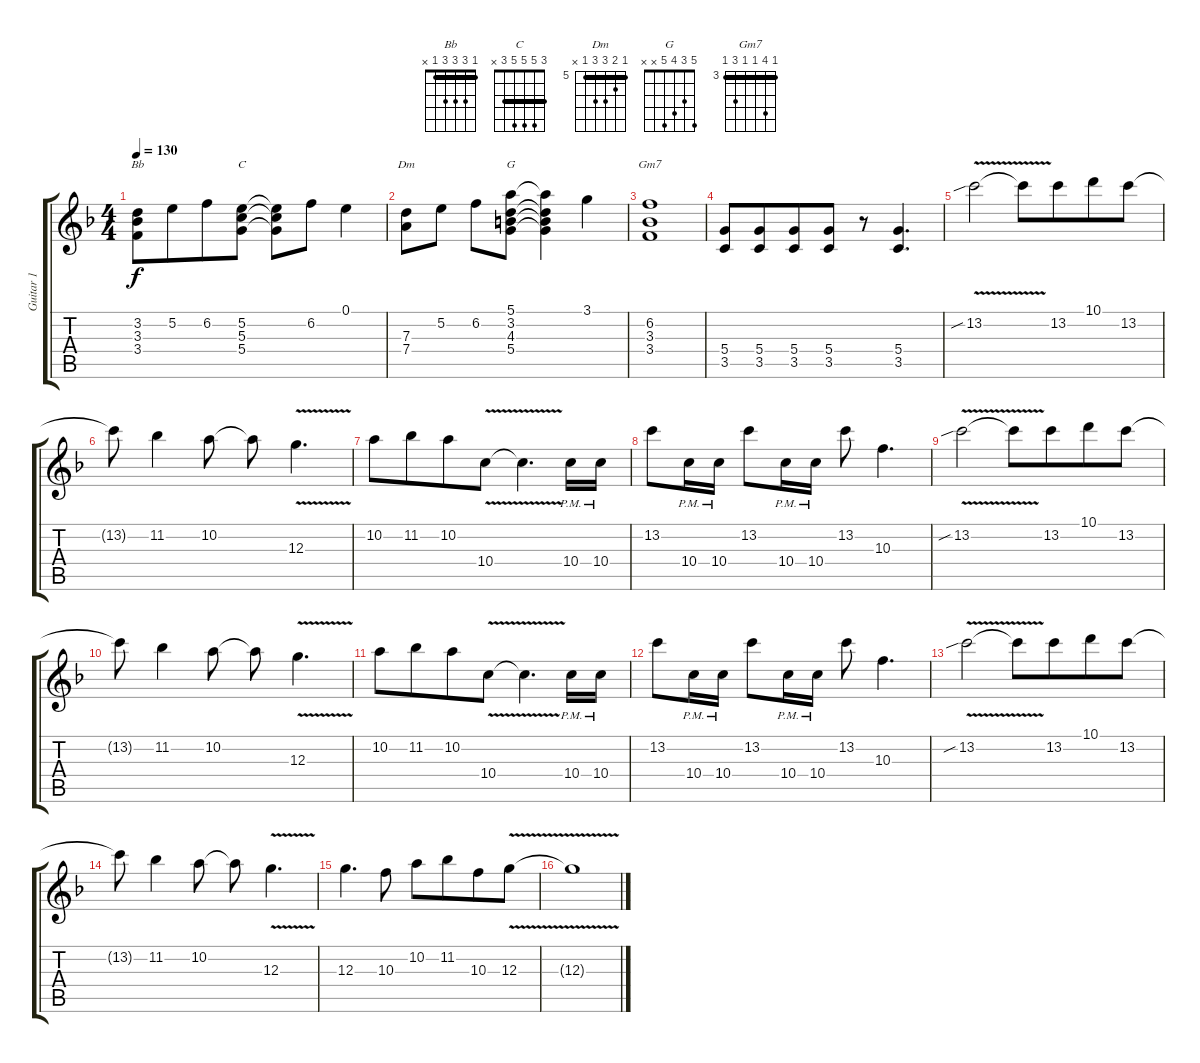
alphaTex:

\track ("Guitar 1" "Guitar 1") {instrument distortionguitar}
\staff {score tabs}
\tuning (E4 B3 G3 D3 A2 E2) {hide}
\chord ("Bb" 1 3 3 3 1 x) {barre 1}
\chord ("C" 3 5 5 5 3 x) {barre 3}
\chord ("Dm" 5 6 7 7 5 x) {firstfret 5 barre 5}
\chord ("G" 5 3 4 5 x x)
\chord ("Gm7" 3 6 3 3 5 3) {firstfret 3 barre 3}
\ts (4 4)
\tempo 130
\clef g2
\ks dminor
(3.2 3.3 3.4).8{ch "Bb" dy f} 5.2.8{beam merge} 6.2.8 (5.2 5.3 5.4).8{ch "C"} (5.2{t} 5.3{t} 5.4{t}).8 6.2.8 0.1.4 |
(7.3 7.4).8{ch "Dm"} 5.2.8 6.2.8 (5.1 3.2 4.3 5.4).8{ch "G"} (5.1{t} 3.2{t} 4.3{t} 5.4{t}).4 3.1.4 |
(6.2 3.3 3.4).1{ch "Gm7"} |
(5.4 3.5).8 (5.4 3.5).8{beam merge} (5.4 3.5).8 (5.4 3.5).8 r.8 (5.4 3.5).4{d} |
13.2{v sib}.2 13.2{t}.8 13.2.8{beam merge} 10.1.8 13.2.8 |
13.2{t}.8 11.2.4 10.2.8 10.2{t}.8 12.3{v}.4{d} |
10.2.8 11.2.8{beam merge} 10.2.8 10.4{v}.8 10.4{t}.4{d beam split} 10.4{pm}.16{beam merge} 10.4{pm}.16 |
13.2.8 10.4{pm}.16 10.4{pm}.16 13.2.8 10.4{pm}.16 10.4{pm}.16 13.2.8 10.3.4{d} |
13.2{v sib}.2 13.2{t}.8 13.2.8{beam merge} 10.1.8 13.2.8 |
13.2{t}.8 11.2.4 10.2.8 10.2{t}.8 12.3{v}.4{d} |
10.2.8 11.2.8{beam merge} 10.2.8 10.4{v}.8 10.4{t}.4{d beam split} 10.4{pm}.16{beam merge} 10.4{pm}.16 |
13.2.8 10.4{pm}.16 10.4{pm}.16 13.2.8 10.4{pm}.16 10.4{pm}.16 13.2.8 10.3.4{d} |
13.2{v sib}.2 13.2{t}.8 13.2.8{beam merge} 10.1.8 13.2.8 |
13.2{t}.8 11.2.4 10.2.8 10.2{t}.8 12.3{v}.4{d} |
12.3.4{d} 10.3.8 10.2.8 11.2.8{beam merge} 10.3.8 12.3{v}.8 |
12.3{t}.1{volume 16 balance 16}
